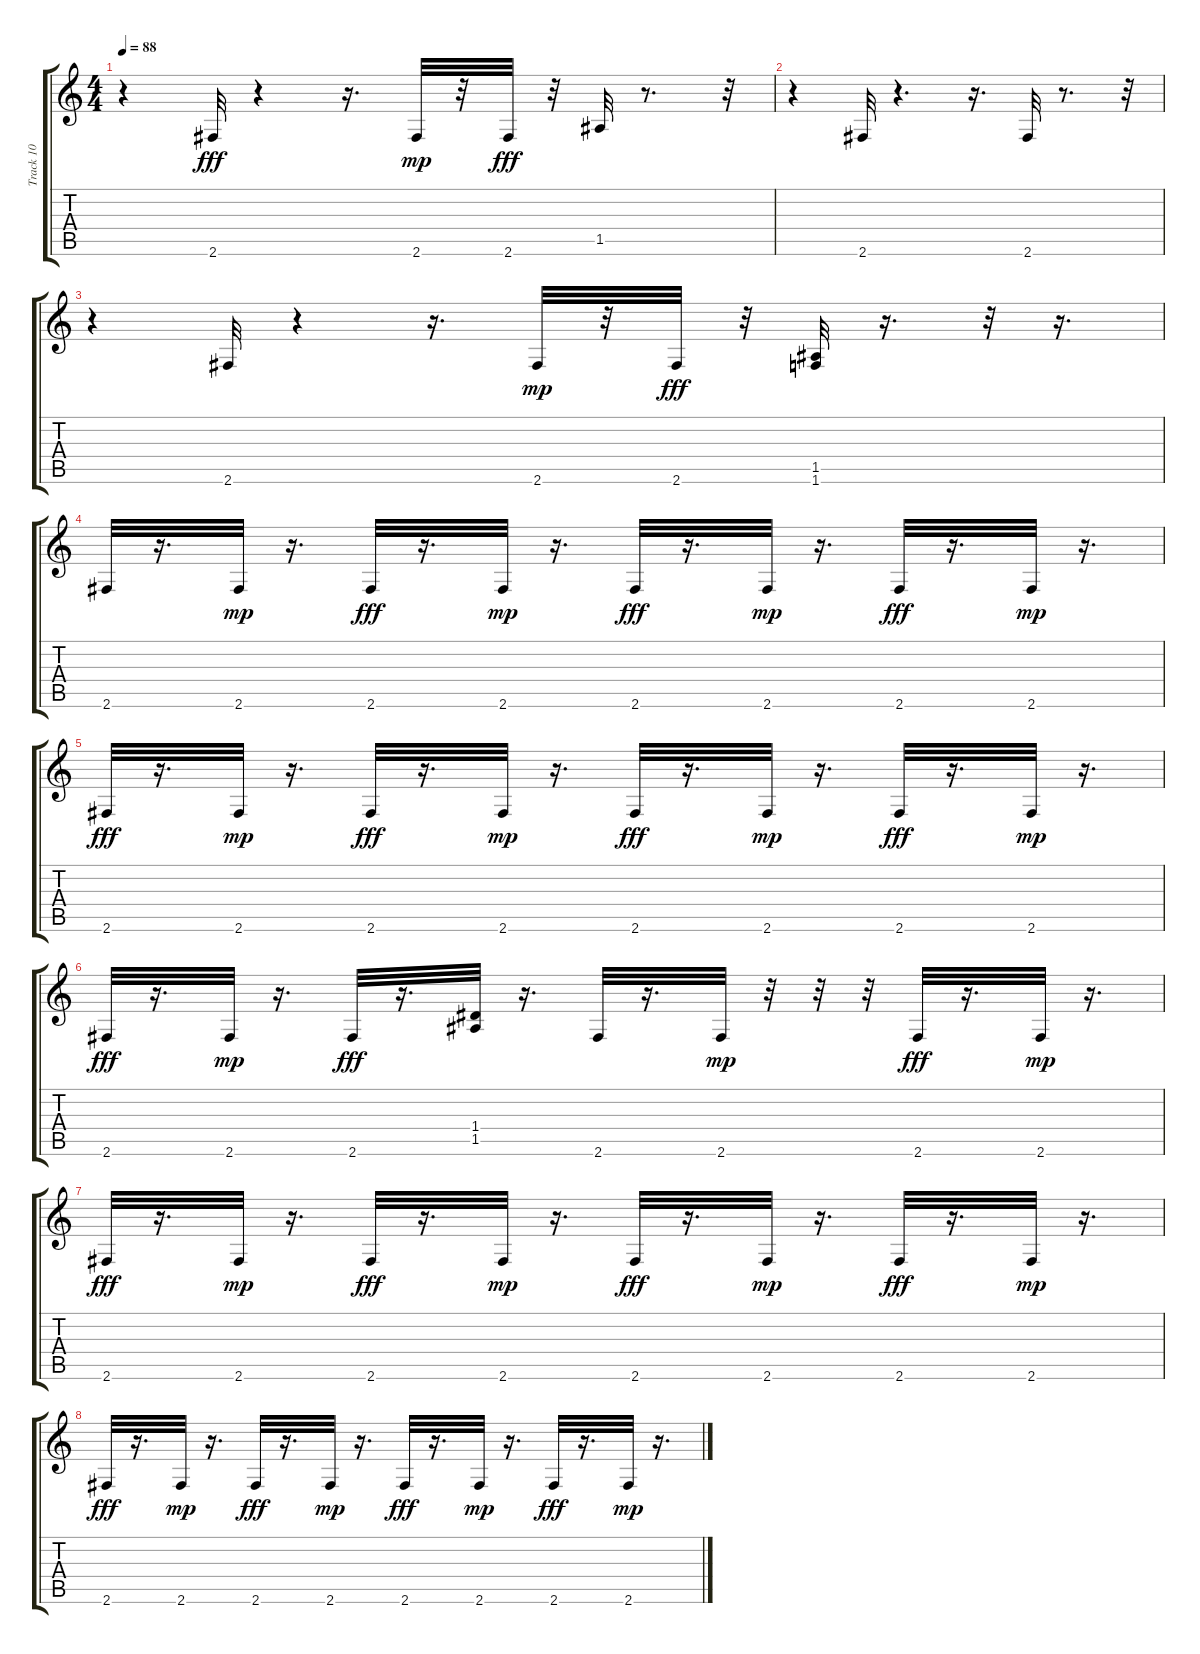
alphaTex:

\track ("Track 10" "Track 10") {instrument acousticguitarsteel}
\staff {score tabs}
\tuning (E4 B3 G3 D3 A2 E2) {hide}
\ts (4 4)
\tempo 88
\clef g2
\ks c
r.4{dy fff} 2.6.32 r.4 r.16{d} 2.6.32{dy mp} r.32 2.6.32{dy fff} r.32 1.5.32 r.8{d} r.32 |
r.4 2.6.32 r.4{d} r.16{d} 2.6.32 r.8{d} r.32 |
r.4 2.6.32 r.4 r.16{d} 2.6.32{dy mp} r.32 2.6.32{dy fff} r.32 (1.5 1.6).32 r.16{d} r.32 r.16{d} |
2.6.32 r.16{d} 2.6.32{dy mp} r.16{d} 2.6.32{dy fff} r.16{d} 2.6.32{dy mp} r.16{d} 2.6.32{dy fff} r.16{d} 2.6.32{dy mp} r.16{d} 2.6.32{dy fff} r.16{d} 2.6.32{dy mp} r.16{d} |
2.6.32{dy fff} r.16{d} 2.6.32{dy mp} r.16{d} 2.6.32{dy fff} r.16{d} 2.6.32{dy mp} r.16{d} 2.6.32{dy fff} r.16{d} 2.6.32{dy mp} r.16{d} 2.6.32{dy fff} r.16{d} 2.6.32{dy mp} r.16{d} |
2.6.32{dy fff} r.16{d} 2.6.32{dy mp} r.16{d} 2.6.32{dy fff} r.16{d} (1.4 1.5).32 r.16{d} 2.6.32 r.16{d} 2.6.32{dy mp} r.32 r.32 r.32 2.6.32{dy fff} r.16{d} 2.6.32{dy mp} r.16{d} |
2.6.32{dy fff} r.16{d} 2.6.32{dy mp} r.16{d} 2.6.32{dy fff} r.16{d} 2.6.32{dy mp} r.16{d} 2.6.32{dy fff} r.16{d} 2.6.32{dy mp} r.16{d} 2.6.32{dy fff} r.16{d} 2.6.32{dy mp} r.16{d} |
2.6.32{dy fff} r.16{d} 2.6.32{dy mp} r.16{d} 2.6.32{dy fff} r.16{d} 2.6.32{dy mp} r.16{d} 2.6.32{dy fff} r.16{d} 2.6.32{dy mp} r.16{d} 2.6.32{dy fff} r.16{d} 2.6.32{dy mp} r.16{d}
